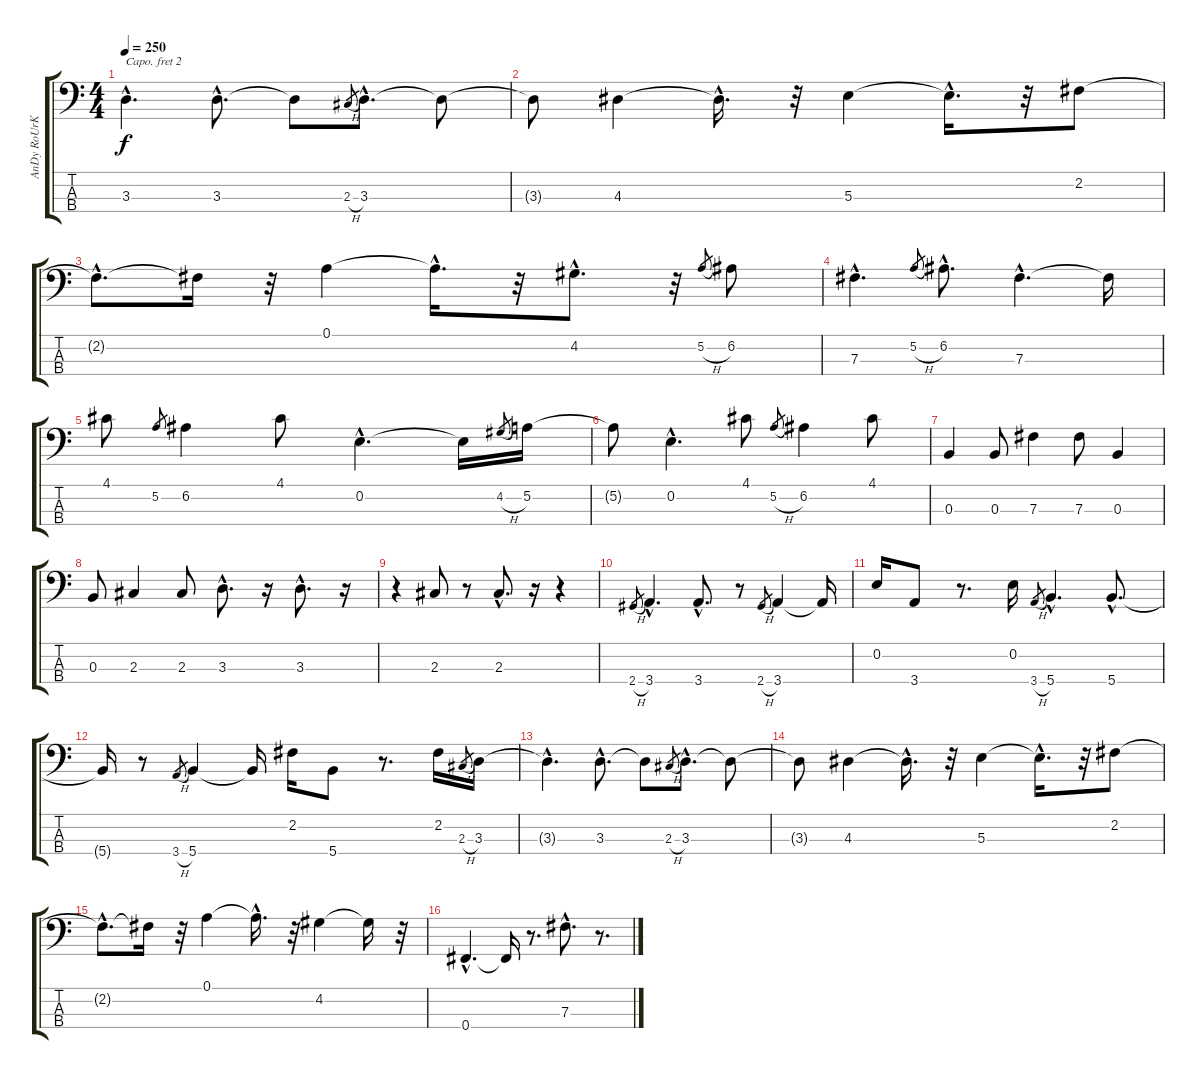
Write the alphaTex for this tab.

\track ("AnDy RoUrKe" "AnDy RoUrK") {instrument electricbasspick}
\staff {score tabs}
\capo 2
\tuning (G2 D2 A1 E1) {hide}
\ts (4 4)
\tempo 250
\clef f4
\ks c
3.3{hac t}.4{d dy f} 3.3{hac}.8{d} 3.3{t}.8 2.3{h}.8{gr} 3.3{hac}.8{d} 3.3{t}.8 |
3.3{t}.8 4.3.4 4.3{hac t}.16{d} r.32 5.3.4 5.3{hac t}.16{d} r.32 2.2.8 |
2.2{hac t}.8{d} 2.2{t}.16 r.32 0.1.4 0.1{hac t}.16{d} r.32 4.2{hac}.8{d} r.32 5.2{h}.8{gr} 6.2.8 |
7.3{hac}.4{d} 5.2{h}.8{gr} 6.2{hac}.8{d} 7.3{hac}.4{d} 7.3{t}.16 |
4.1.8 5.2.8{gr} 6.2.4 4.1.8 0.2{hac}.4{d} 0.2{t}.16 4.2{h}.8{gr} 5.2.16 |
5.2{t}.8 0.2{hac}.4{d} 4.1.8 5.2{h}.8{gr} 6.2.4 4.1.8 |
0.3.4 0.3.8 7.3.4 7.3.8 0.3.4 |
0.3.8 2.3.4 2.3.8 3.3{hac}.8{d} r.16 3.3{hac}.8{d} r.16 |
r.4 2.3.8 r.8 2.3{hac}.8{d} r.16 r.4 |
2.4{h}.8{gr} 3.4{hac}.4{d} 3.4{hac}.8{d} r.8 2.4{h}.8{gr} 3.4.4 3.4{t}.16 |
0.2.16 3.4.8 r.8{d} 0.2.16 3.4{h}.8{gr} 5.4{hac}.4{d} 5.4{hac}.8{d} |
5.4{t}.16 r.8 3.4{h}.8{gr} 5.4.4 5.4{t}.16 2.2.16 5.4.8 r.8{d} 2.2.16 2.3{h}.8{gr} 3.3.16 |
3.3{hac t}.4{d} 3.3{hac}.8{d} 3.3{t}.8 2.3{h}.8{gr} 3.3{hac}.8{d} 3.3{t}.8 |
3.3{t}.8 4.3.4 4.3{hac t}.16{d} r.32 5.3.4 5.3{hac t}.16{d} r.32 2.2.8 |
2.2{hac t}.8{d} 2.2{t}.16 r.32 0.1.4 0.1{hac t}.16{d} r.32 4.2.4 4.2{t}.16 r.32 |
0.4{hac}.4{d} 0.4{t}.16 r.8{d} 7.3{hac}.8{d} r.8{d}
